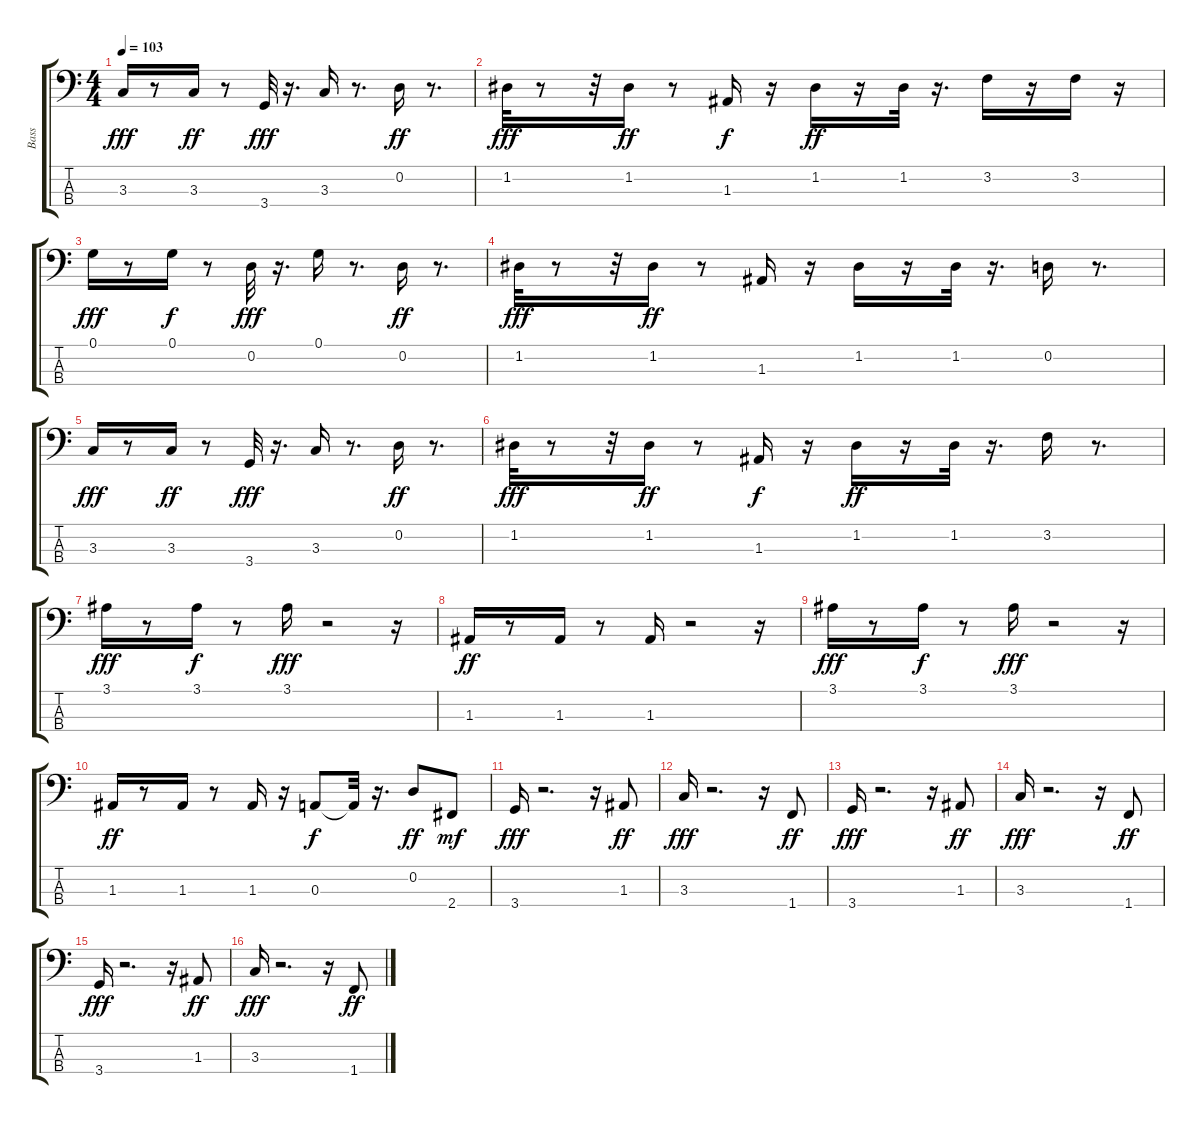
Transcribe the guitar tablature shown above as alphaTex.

\track ("Bass" "Bass") {instrument electricbassfinger}
\staff {score tabs}
\tuning (G2 D2 A1 E1) {hide}
\ts (4 4)
\tempo 103
\clef f4
\ks c
3.3.16{dy fff} r.8 3.3.16{dy ff} r.8 3.4.32{dy fff} r.16{d} 3.3.16 r.8{d} 0.2.16{dy ff} r.8{d} |
1.2.32{dy fff} r.8 r.32 1.2.16{dy ff} r.8 1.3.16{dy f} r.16 1.2.16{dy ff} r.16 1.2.32 r.16{d} 3.2.16 r.16 3.2.16 r.16 |
0.1.16{dy fff} r.8 0.1.16{dy f} r.8 0.2.32{dy fff} r.16{d} 0.1.16 r.8{d} 0.2.16{dy ff} r.8{d} |
1.2.32{dy fff} r.8 r.32 1.2.16{dy ff} r.8 1.3.16 r.16 1.2.16 r.16 1.2.32 r.16{d} 0.2.16 r.8{d} |
3.3.16{dy fff} r.8 3.3.16{dy ff} r.8 3.4.32{dy fff} r.16{d} 3.3.16 r.8{d} 0.2.16{dy ff} r.8{d} |
1.2.32{dy fff} r.8 r.32 1.2.16{dy ff} r.8 1.3.16{dy f} r.16 1.2.16{dy ff} r.16 1.2.32 r.16{d} 3.2.16 r.8{d} |
3.1.16{dy fff} r.8 3.1.16{dy f} r.8 3.1.16{dy fff} r.2 r.16 |
1.3.16{dy ff} r.8 1.3.16 r.8 1.3.16 r.2 r.16 |
3.1.16{dy fff} r.8 3.1.16{dy f} r.8 3.1.16{dy fff} r.2 r.16 |
1.3.16{dy ff} r.8 1.3.16 r.8 1.3.16 r.16 0.3.8{dy f} 0.3{t}.32 r.16{d} 0.2.8{dy ff} 2.4.8{dy mf} |
3.4.16{dy fff} r.2{d} r.16 1.3.8{dy ff} |
3.3.16{dy fff} r.2{d} r.16 1.4.8{dy ff} |
3.4.16{dy fff} r.2{d} r.16 1.3.8{dy ff} |
3.3.16{dy fff} r.2{d} r.16 1.4.8{dy ff} |
3.4.16{dy fff} r.2{d} r.16 1.3.8{dy ff} |
3.3.16{dy fff} r.2{d} r.16 1.4.8{dy ff}
